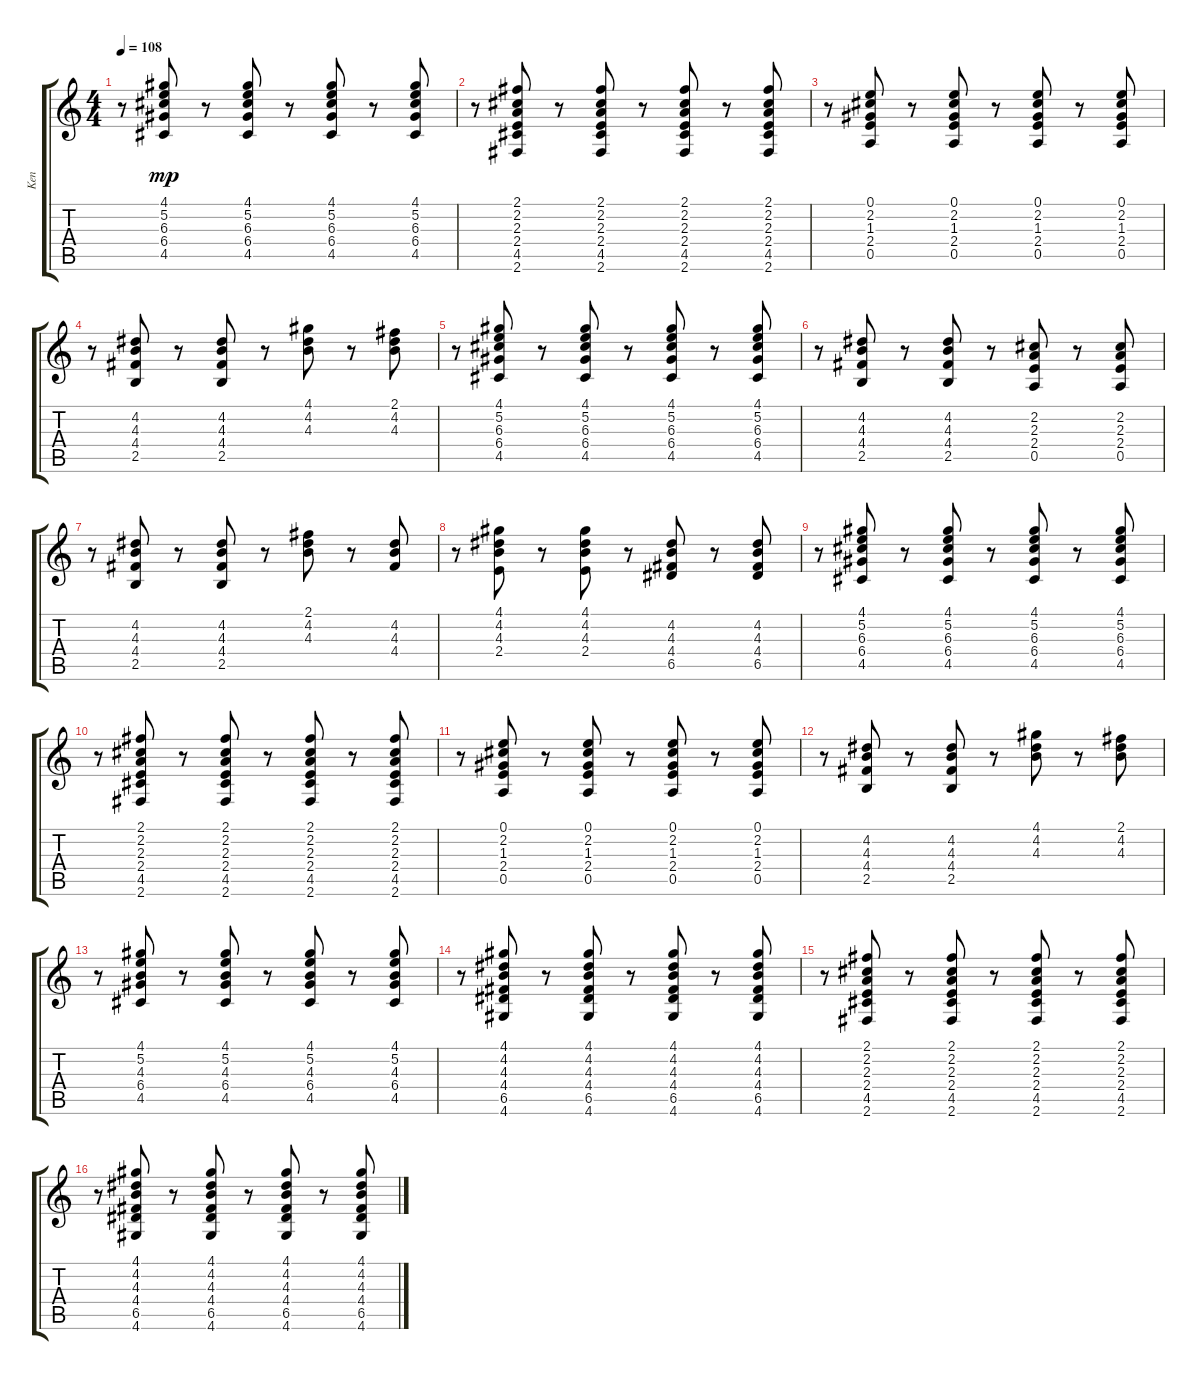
\track ("Ken" "Ken") {instrument acousticguitarsteel}
\staff {score tabs}
\tuning (E4 B3 G3 D3 A2 E2) {hide}
\ts (4 4)
\tempo 108
\clef g2
\ks c
r.8{dy mp} (4.1 5.2 6.3 6.4 4.5).8 r.8 (4.1 5.2 6.3 6.4 4.5).8 r.8 (4.1 5.2 6.3 6.4 4.5).8 r.8 (4.1 5.2 6.3 6.4 4.5).8 |
r.8 (2.1 2.2 2.3 2.4 4.5 2.6).8 r.8 (2.1 2.2 2.3 2.4 4.5 2.6).8 r.8 (2.1 2.2 2.3 2.4 4.5 2.6).8 r.8 (2.1 2.2 2.3 2.4 4.5 2.6).8 |
r.8 (0.1 2.2 1.3 2.4 0.5).8 r.8 (0.1 2.2 1.3 2.4 0.5).8 r.8 (0.1 2.2 1.3 2.4 0.5).8 r.8 (0.1 2.2 1.3 2.4 0.5).8 |
r.8 (4.2 4.3 4.4 2.5).8 r.8 (4.2 4.3 4.4 2.5).8 r.8 (4.1 4.2 4.3).8 r.8 (2.1 4.2 4.3).8 |
r.8 (4.1 5.2 6.3 6.4 4.5).8 r.8 (4.1 5.2 6.3 6.4 4.5).8 r.8 (4.1 5.2 6.3 6.4 4.5).8 r.8 (4.1 5.2 6.3 6.4 4.5).8 |
r.8 (4.2 4.3 4.4 2.5).8 r.8 (4.2 4.3 4.4 2.5).8 r.8 (2.2 2.3 2.4 0.5).8 r.8 (2.2 2.3 2.4 0.5).8 |
r.8 (4.2 4.3 4.4 2.5).8 r.8 (4.2 4.3 4.4 2.5).8 r.8 (2.1 4.2 4.3).8 r.8 (4.2 4.3 4.4).8 |
r.8 (4.1 4.2 4.3 2.4).8 r.8 (4.1 4.2 4.3 2.4).8 r.8 (4.2 4.3 4.4 6.5).8 r.8 (4.2 4.3 4.4 6.5).8 |
r.8 (4.1 5.2 6.3 6.4 4.5).8 r.8 (4.1 5.2 6.3 6.4 4.5).8 r.8 (4.1 5.2 6.3 6.4 4.5).8 r.8 (4.1 5.2 6.3 6.4 4.5).8 |
r.8 (2.1 2.2 2.3 2.4 4.5 2.6).8 r.8 (2.1 2.2 2.3 2.4 4.5 2.6).8 r.8 (2.1 2.2 2.3 2.4 4.5 2.6).8 r.8 (2.1 2.2 2.3 2.4 4.5 2.6).8 |
r.8 (0.1 2.2 1.3 2.4 0.5).8 r.8 (0.1 2.2 1.3 2.4 0.5).8 r.8 (0.1 2.2 1.3 2.4 0.5).8 r.8 (0.1 2.2 1.3 2.4 0.5).8 |
r.8 (4.2 4.3 4.4 2.5).8 r.8 (4.2 4.3 4.4 2.5).8 r.8 (4.1 4.2 4.3).8 r.8 (2.1 4.2 4.3).8 |
r.8 (4.1 5.2 4.3 6.4 4.5).8 r.8 (4.1 5.2 4.3 6.4 4.5).8 r.8 (4.1 5.2 4.3 6.4 4.5).8 r.8 (4.1 5.2 4.3 6.4 4.5).8 |
r.8 (4.1 4.2 4.3 4.4 6.5 4.6).8 r.8 (4.1 4.2 4.3 4.4 6.5 4.6).8 r.8 (4.1 4.2 4.3 4.4 6.5 4.6).8 r.8 (4.1 4.2 4.3 4.4 6.5 4.6).8 |
r.8 (2.1 2.2 2.3 2.4 4.5 2.6).8 r.8 (2.1 2.2 2.3 2.4 4.5 2.6).8 r.8 (2.1 2.2 2.3 2.4 4.5 2.6).8 r.8 (2.1 2.2 2.3 2.4 4.5 2.6).8 |
r.8 (4.1 4.2 4.3 4.4 6.5 4.6).8 r.8 (4.1 4.2 4.3 4.4 6.5 4.6).8 r.8 (4.1 4.2 4.3 4.4 6.5 4.6).8 r.8 (4.1 4.2 4.3 4.4 6.5 4.6).8
